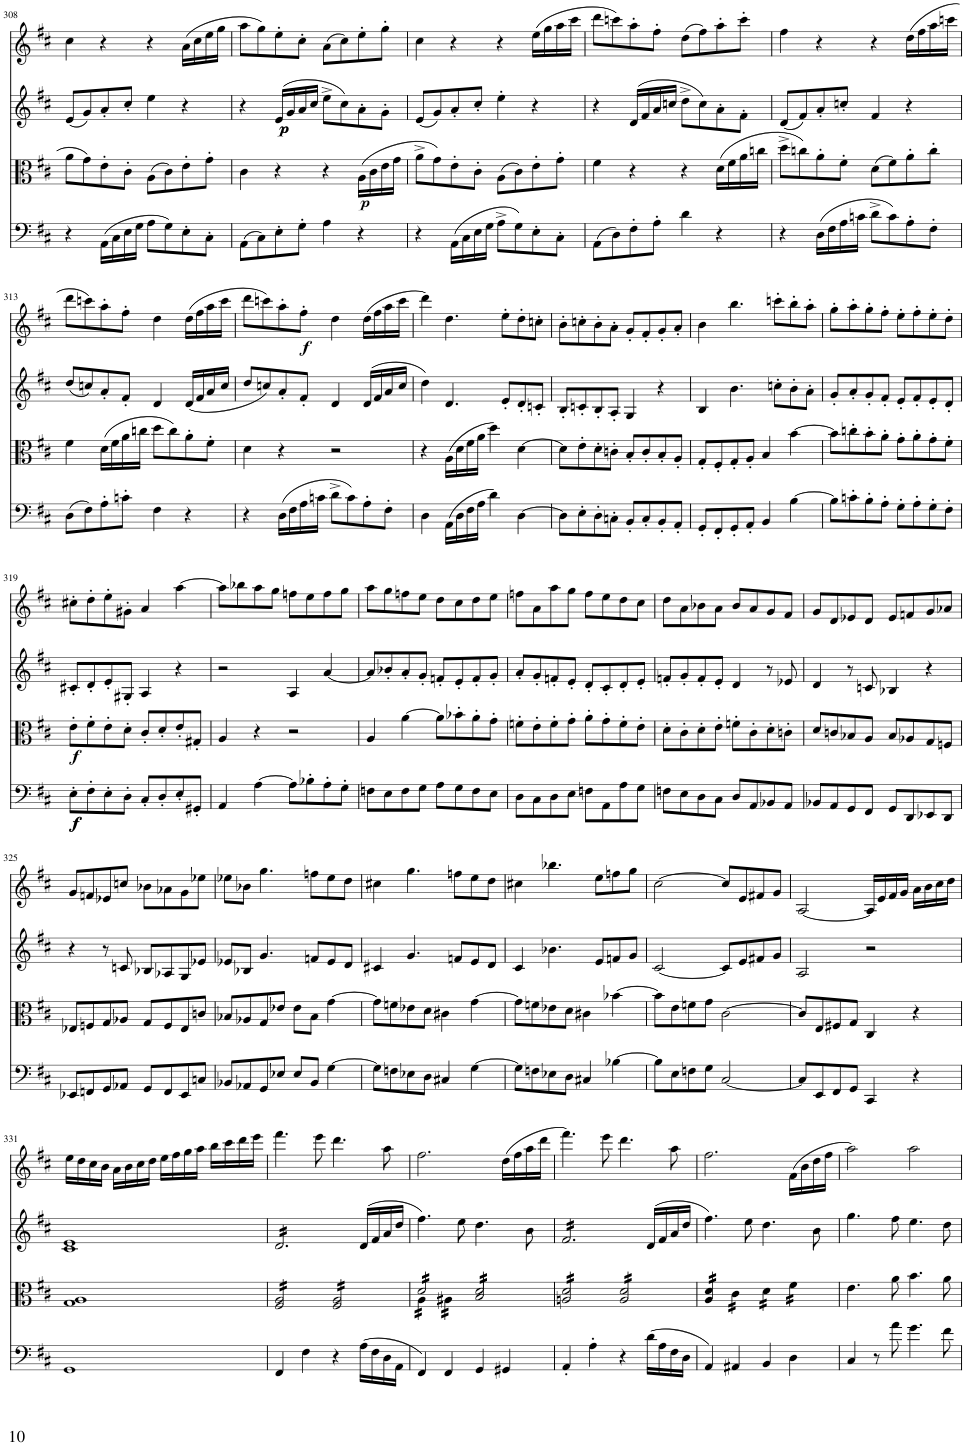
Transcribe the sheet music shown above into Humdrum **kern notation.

**kern	**dynam	**kern	**dynam	**kern	**dynam	**kern	**dynam
*part4	*part4	*part3	*part3	*part2	*part2	*part1	*part1
*staff4	*staff4	*staff3	*staff3	*staff2	*staff2	*staff1	*staff1
*I"Violoncello	*	*I"Viola	*	*I"Violin	*	*I"Violin	*
*I'Vc	*	*I'Vla	*	*I'Vln	*	*I'Vln	*
!!LO:PB:g=z
*clefF4	*	*clefC3	*	*clefG2	*	*clefG2	*
*k[f#c#]	*	*k[f#c#]	*	*k[f#c#]	*	*k[f#c#]	*
*M4/4	*	*M4/4	*	*M4/4	*	*M4/4	*
*met(c)	*	*met(c)	*	*met(c)	*	*met(c)	*
=308	=308	=308	=308	=308	=308	=308	=308
4r	.	8a\L	.	(8e/L	.	4cc#\	.
.	.	8g\	.	8g/)	.	.	.
(16AA\LL	.	8e'\	.	8a'/	.	4r	.
16C#\	.	.	.	.	.	.	.
16E\	.	8c#'\J	.	8cc#'/J	.	.	.
16G\JJ	.	.	.	.	.	.	.
8A\L	.	(8A\L	.	4ee\	.	4r	.
8G\)	.	8c#\)	.	.	.	.	.
8E'\	.	8e'\	.	4r	.	(16a\LL	.
.	.	.	.	.	.	16cc#\	.
8C#'\J	.	8g'\J	.	.	.	16ee\	.
.	.	.	.	.	.	16gg\JJ	.
=309	=309	=309	=309	=309	=309	=309	=309
(8AA\L	.	4c#\	.	4r	.	8aa\L	.
8C#\)	.	.	.	.	.	8gg\)	.
!	!	!	!	!	!LO:DY:b	!	!
!	!	!	!	!	!LO:DY:n=1:b	!	!
8E'\	.	4r	.	(16e/LL	p p	8ee'\	.
.	.	.	.	16g/	.	.	.
8G'\J	.	.	.	16a/	.	8cc#'\J	.
.	.	.	.	16cc#/JJ	.	.	.
4A\	.	4r	.	8ee^\L	.	(8a\L	.
.	.	.	.	8cc#\)	.	8cc#\)	.
!	!	!	!LO:DY:b	!	!	!	!
4r	.	(16A\LL	p	8a'\	.	8ee'\	.
.	.	16c#\	.	.	.	.	.
.	.	16e\	.	8g'\J	.	8gg'\J	.
.	.	16g\JJ	.	.	.	.	.
=310	=310	=310	=310	=310	=310	=310	=310
4r	.	8a^\L	.	(8e/L	.	4cc#\	.
.	.	8g\)	.	8g/)	.	.	.
(16AA\LL	.	8e'\	.	8a'/	.	4r	.
16C#\	.	.	.	.	.	.	.
16E\	.	8c#'\J	.	8cc#'/J	.	.	.
16G\JJ	.	.	.	.	.	.	.
8A^\L	.	(8A\L	.	4ee'\	.	4r	.
8G\)	.	8c#\)	.	.	.	.	.
8E'\	.	8e'\	.	4r	.	(16ee\LL	.
.	.	.	.	.	.	16gg\	.
8C#'\J	.	8g'\J	.	.	.	16aa\	.
.	.	.	.	.	.	16ccc#\JJ	.
=311	=311	=311	=311	=311	=311	=311	=311
(8AA\L	.	4f#\	.	4r	.	8ddd\L	.
8D\)	.	.	.	.	.	8cccn\)	.
8F#'\	.	4r	.	(16d/LL	.	8aa'\	.
.	.	.	.	16f#/	.	.	.
8A'\J	.	.	.	16a/	.	8ff#'\J	.
.	.	.	.	16ccn/JJ	.	.	.
4d\	.	4r	.	8dd^\L	.	(8dd\L	.
.	.	.	.	8cc\)	.	8ff#\)	.
4r	.	(16d\LL	.	8a'\	.	8aa'\	.
.	.	16f#\	.	.	.	.	.
.	.	16a\	.	8f#'\J	.	8ccc'\J	.
.	.	16ccn\JJ	.	.	.	.	.
=312	=312	=312	=312	=312	=312	=312	=312
4r	.	8dd^\L	.	(8d/L	.	4ff#\	.
.	.	8ccn\)	.	8f#/)	.	.	.
(16D\LL	.	8a'\	.	8a'/	.	4r	.
16F#\	.	.	.	.	.	.	.
16A\	.	8f#'\J	.	8ccn'/J	.	.	.
16cn\JJ	.	.	.	.	.	.	.
8d^\L	.	(8d\L	.	4f#/	.	4r	.
8c\)	.	8f#\)	.	.	.	.	.
8A'\	.	8a'\	.	4r	.	(16dd\LL	.
.	.	.	.	.	.	16ff#\	.
8F#'\J	.	8cc'\J	.	.	.	16aa\	.
.	.	.	.	.	.	16cccn\JJ	.
!!LO:LB:g=z
=313	=313	=313	=313	=313	=313	=313	=313
(8D\L	.	4f#\	.	(8dd/L	.	8ddd\L	.
8F#\)	.	.	.	8ccn/)	.	8cccn\)	.
8A'\	.	(16d\LL	.	8a'/	.	8aa'\	.
.	.	16f#\	.	.	.	.	.
8cn'\J	.	16a\	.	8f#'/J	.	8ff#'\J	.
.	.	16ccn\JJ	.	.	.	.	.
4F#\	.	8dd\L	.	4d/	.	4dd\	.
.	.	8cc\)	.	.	.	.	.
4r	.	8a'\	.	(16d/LL	.	(16dd\LL	.
.	.	.	.	16f#/	.	16ff#\	.
.	.	8f#'\J	.	16a/	.	16aa\	.
.	.	.	.	16cc/JJ	.	16ccc\JJ	.
=314	=314	=314	=314	=314	=314	=314	=314
4r	.	4d\	.	8dd/L	.	8ddd\L	.
.	.	.	.	8ccn/)	.	8cccn\)	.
(16D\LL	.	4r	.	8a'/	.	8aa'\	.
16F#\	.	.	.	.	.	.	.
!	!	!	!	!	!	!	!LO:DY:b
16A\	.	.	.	8f#'/J	.	8ff#'\J	f
16cn\JJ	.	.	.	.	.	.	.
8d^\L	.	2r	.	4d/	.	4dd\	.
8c\)	.	.	.	.	.	.	.
8A'\	.	.	.	(16d/LL	.	(16dd\LL	.
.	.	.	.	16f#/	.	16ff#\	.
8F#'\J	.	.	.	16a/	.	16aa\	.
.	.	.	.	16cc/JJ	.	16ccc\JJ	.
=315	=315	=315	=315	=315	=315	=315	=315
4D\	.	4r	.	4dd\)	.	4ddd\)	.
(16AA\LL	.	(16A\LL	.	4.d/	.	4.dd\	.
16D\	.	16d\	.	.	.	.	.
16F#\	.	16f#\	.	.	.	.	.
16A\JJ	.	16a\JJ	.	.	.	.	.
4d\)	.	4dd\)	.	.	.	.	.
.	.	.	.	8e'/L	.	8ee'\L	.
[4D\	.	[4d\	.	8d'/	.	8dd'\	.
.	.	.	.	8cn'/J	.	8ccn'\J	.
=316	=316	=316	=316	=316	=316	=316	=316
8D\L]	.	8d\L]	.	8B'/L	.	8b'\L	.
8E'\	.	8e'\	.	8cn'/	.	8ccn'\	.
8D'\	.	8d'\	.	8B'/	.	8b'\	.
8Cn'\J	.	8cn'\J	.	8A'/J	.	8a'\J	.
8BB'/L	.	8B'/L	.	4G/	.	8g'/L	.
8C'/	.	8c'/	.	.	.	8f#'/	.
8BB'/	.	8B'/	.	4r	.	8g'/	.
8AA'/J	.	8A'/J	.	.	.	8a'/J	.
=317	=317	=317	=317	=317	=317	=317	=317
8GG'/L	.	8G'/L	.	4B/	.	4b\	.
8FF#'/	.	8F#'/	.	.	.	.	.
8GG'/	.	8G'/	.	4.b\	.	4.bb\	.
8AA'/J	.	8A'/J	.	.	.	.	.
4BB/	.	4B/	.	.	.	.	.
.	.	.	.	8ccn'\L	.	8cccn'\L	.
[4B\	.	[4b\	.	8b'\	.	8bb'\	.
.	.	.	.	8a'\J	.	8aa'\J	.
=318	=318	=318	=318	=318	=318	=318	=318
8B\L]	.	8b\L]	.	8g'/L	.	8gg'\L	.
8cn'\	.	8ccn'\	.	8a'/	.	8aa'\	.
8B'\	.	8b'\	.	8g'/	.	8gg'\	.
8A'\J	.	8a'\J	.	8f#'/J	.	8ff#'\J	.
8G'\L	.	8g'\L	.	8e'/L	.	8ee'\L	.
8A'\	.	8a'\	.	8f#'/	.	8ff#'\	.
8G'\	.	8g'\	.	8e'/	.	8ee'\	.
8F#'\J	.	8f#'\J	.	8d'/J	.	8dd'\J	.
!!LO:LB:g=z
=319	=319	=319	=319	=319	=319	=319	=319
!	!LO:DY:b	!	!	!	!	!	!
!	!LO:DY:n=1:b	!	!LO:DY:b	!	!	!	!
8E'\L	f f	8e'\L	f	8c#X'/L	.	8cc#X'\L	.
8F#'\	.	8f#'\	.	8d'/	.	8dd'\	.
8E'\	.	8e'\	.	8e'/	.	8ee'\	.
8D'\J	.	8d'\J	.	8G#X'/J	.	8g#X'\J	.
8C#'/L	.	8c#'/L	.	4A/	.	4a/	.
8D'/	.	8d'/	.	.	.	.	.
8E'/	.	8e'/	.	4r	.	[4aa\	.
8GG#X'/J	.	8G#X'/J	.	.	.	.	.
=320	=320	=320	=320	=320	=320	=320	=320
4AA/	.	4A/	.	2r	.	8aa\L]	.
.	.	.	.	.	.	8bb-X\	.
[4A\	.	4r	.	.	.	8aa\	.
.	.	.	.	.	.	8gg\J	.
8A\L]	.	2r	.	4A/	.	8ffn\L	.
8B-X'\	.	.	.	.	.	8ee\	.
8A'\	.	.	.	[4a/	.	8ff\	.
8G'\J	.	.	.	.	.	8gg\J	.
=321	=321	=321	=321	=321	=321	=321	=321
8Fn\L	.	4A/	.	8a/L]	.	8aa\L	.
8E\	.	.	.	8b-X'/	.	8gg\	.
8F\	.	[4a\	.	8a'/	.	8ffn\	.
8G\J	.	.	.	8g'/J	.	8ee\J	.
8A\L	.	8a\L]	.	8fn'/L	.	8dd\L	.
8G\	.	8b-X'\	.	8e'/	.	8cc#\	.
8F\	.	8a'\	.	8f'/	.	8dd\	.
8E\J	.	8g'\J	.	8g'/J	.	8ee\J	.
=322	=322	=322	=322	=322	=322	=322	=322
8D\L	.	8fn'\L	.	8a'/L	.	8ffn\L	.
8C#\	.	8e'\	.	8g'/	.	8a\	.
8D\	.	8f'\	.	8fn'/	.	8aa\	.
8E\J	.	8g'\J	.	8e'/J	.	8gg\J	.
8Fn\L	.	8a'\L	.	8d'/L	.	8ff\L	.
8AA\	.	8g'\	.	8c#'/	.	8ee\	.
8A\	.	8f'\	.	8d'/	.	8dd\	.
8G\J	.	8e'\J	.	8e'/J	.	8cc#\J	.
=323	=323	=323	=323	=323	=323	=323	=323
8Fn\L	.	8d'\L	.	8fn'/L	.	8dd\L	.
8E\	.	8c#'\	.	8g'/	.	8a\	.
8D\	.	8d'\	.	8f'/	.	8b-X\	.
8C#\J	.	8e'\J	.	8e'/J	.	8a\J	.
8D/L	.	8fn'\L	.	4d/	.	8b-/L	.
8AA/	.	8c#'\	.	.	.	8a/	.
8BB-X/	.	8d'\	.	8r	.	8g/	.
8AA/J	.	8cn'\J	.	8e-X/	.	8f#/J	.
=324	=324	=324	=324	=324	=324	=324	=324
8BB-X/L	.	8d/L	.	4d/	.	8g/L	.
8AA/	.	8cn/	.	.	.	8d/	.
8GG/	.	8B-X/	.	8r	.	8e-X/	.
8FF#/J	.	8A/J	.	8cn/	.	8d/J	.
8GG/L	.	8B-/L	.	4B-X/	.	8e-/L	.
8DD/	.	8A-X/	.	.	.	8fn/	.
8EE-X/	.	8G/	.	4r	.	8g/	.
8DD/J	.	8Fn/J	.	.	.	8a-X/J	.
!!LO:LB:g=z
=325	=325	=325	=325	=325	=325	=325	=325
8EE-X/L	.	8E-X/L	.	4r	.	8g/L	.
8FFn/	.	8Fn/	.	.	.	8fn/	.
8GG/	.	8G/	.	8r	.	8e-X/	.
8AA-X/J	.	8A-X/J	.	8cn/	.	8ccn/J	.
8GG/L	.	8G/L	.	8B-X/L	.	8b-X\L	.
8FF/	.	8F/	.	8A-X/	.	8a-X\	.
8EE-/	.	8E-/	.	8G/	.	8g\	.
8Cn/J	.	8cn/J	.	8e-X/J	.	8ee-X\J	.
=326	=326	=326	=326	=326	=326	=326	=326
8BB-X/L	.	8B-X/L	.	8e-X/L	.	8ee-X\L	.
8AA-X/	.	8A-X/	.	8B-X/J	.	8b-X\J	.
8GG/	.	8G/	.	4.g/	.	4.gg\	.
8E-X/J	.	8e-X/J	.	.	.	.	.
8E-/L	.	8e-\L	.	.	.	.	.
8BB-/J	.	8B-\J	.	8fn/L	.	8ffn\L	.
[4G\	.	[4g\	.	8e-/	.	8ee-\	.
.	.	.	.	8d/J	.	8dd\J	.
=327	=327	=327	=327	=327	=327	=327	=327
8G\L]	.	8g\L]	.	4c#X/	.	4cc#X\	.
8Fn\	.	8fn\	.	.	.	.	.
8E-X\	.	8e-X\	.	4.g/	.	4.gg\	.
8D\J	.	8d\J	.	.	.	.	.
4C#X/	.	4c#X\	.	.	.	.	.
.	.	.	.	8fn/L	.	8ffn\L	.
[4G\	.	[4g\	.	8e/	.	8ee\	.
.	.	.	.	8d/J	.	8dd\J	.
=328	=328	=328	=328	=328	=328	=328	=328
8G\L]	.	8g\L]	.	4c#/	.	4cc#X\	.
8Fn\	.	8fn\	.	.	.	.	.
8E-X\	.	8e-X\	.	4.b-X\	.	4.bb-X\	.
8D\J	.	8d\J	.	.	.	.	.
4C#X/	.	4c#X\	.	.	.	.	.
.	.	.	.	8e/L	.	8ee\L	.
[4B-X\	.	[4b-X\	.	8fn/	.	8ffn\	.
.	.	.	.	8g/J	.	8gg\J	.
=329	=329	=329	=329	=329	=329	=329	=329
8B-\L]	.	8b-\L]	.	[2c#/	.	[2cc#\	.
8E\	.	8e\	.	.	.	.	.
8Fn\	.	8fn\	.	.	.	.	.
8G\J	.	8g\J	.	.	.	.	.
[2C#/	.	[2c#\	.	8c#/L]	.	8cc#/L]	.
.	.	.	.	8e/	.	8e/	.
.	.	.	.	8f#X/	.	8f#X/	.
.	.	.	.	8g/J	.	8g/J	.
=330	=330	=330	=330	=330	=330	=330	=330
8C#/L]	.	8c#/L]	.	2A/	.	[2A/	.
8EE/	.	8E/	.	.	.	.	.
8FF#/	.	8F#X/	.	.	.	.	.
8GG/J	.	8G/J	.	.	.	.	.
4CC#/	.	4C#/	.	2r	.	16A/LL]	.
.	.	.	.	.	.	16e/	.
.	.	.	.	.	.	16f#/	.
.	.	.	.	.	.	16g/JJ	.
4r	.	4r	.	.	.	16a\LL	.
.	.	.	.	.	.	16b\	.
.	.	.	.	.	.	16cc#\	.
.	.	.	.	.	.	16dd\JJ	.
!!LO:LB:g=z
=331	=331	=331	=331	=331	=331	=331	=331
1GG	.	1G 1A	.	1c# 1e	.	16ee\LL	.
.	.	.	.	.	.	16dd\	.
.	.	.	.	.	.	16cc#\	.
.	.	.	.	.	.	16b\JJ	.
.	.	.	.	.	.	16a\LL	.
.	.	.	.	.	.	16b\	.
.	.	.	.	.	.	16cc#\	.
.	.	.	.	.	.	16dd\JJ	.
.	.	.	.	.	.	16ee\LL	.
.	.	.	.	.	.	16ff#\	.
.	.	.	.	.	.	16gg\	.
.	.	.	.	.	.	16aa\JJ	.
.	.	.	.	.	.	16bb\LL	.
.	.	.	.	.	.	16ccc#\	.
.	.	.	.	.	.	16ddd\	.
.	.	.	.	.	.	16eee\JJ	.
=332	=332	=332	=332	=332	=332	=332	=332
*	*	*tremolo	*	*	*	*	*
*	*	*	*	*tremolo	*	*	*
4FF#/	.	16F#/ 16A/LL	.	16d/LL	.	4.fff#\	.
.	.	16F#/ 16A/	.	16d/	.	.	.
.	.	16F#/ 16A/	.	16d/	.	.	.
.	.	16F#/ 16A/	.	16d/	.	.	.
4F#\	.	16F#/ 16A/	.	16d/	.	.	.
.	.	16F#/ 16A/	.	16d/	.	.	.
.	.	16F#/ 16A/	.	16d/	.	8eee\	.
.	.	16F#/ 16A/JJ	.	16d/	.	.	.
4r	.	16F#/ 16A/LL	.	16d/	.	4.ddd\	.
.	.	16F#/ 16A/	.	16d/	.	.	.
.	.	16F#/ 16A/	.	16d/	.	.	.
.	.	16F#/ 16A/	.	16d/JJ	.	.	.
*	*	*	*	*Xtremolo	*	*	*
(16A\LL	.	16F#/ 16A/	.	(16d/LL	.	.	.
16F#\	.	16F#/ 16A/	.	16f#/	.	.	.
16D\	.	16F#/ 16A/	.	16a/	.	8aa\	.
16AA\JJ	.	16F#/ 16A/JJ	.	16dd/JJ	.	.	.
=333	=333	=333	=333	=333	=333	=333	=333
*	*	*^	*	*	*	*	*
4FF#/)	.	16d/LL	16A\LL	.	4.ff#\)	.	2.ff#\	.
.	.	16d/	16A\	.	.	.	.	.
.	.	16d/	16A\	.	.	.	.	.
.	.	16d/	16A\JJ	.	.	.	.	.
4FF#/	.	16d/	16A#X\LL	.	.	.	.	.
.	.	16d/	16A#X\	.	.	.	.	.
.	.	16d/	16A#X\	.	8ee\	.	.	.
.	.	16d/JJ	16A#X\JJ	.	.	.	.	.
4GG/	.	16d/LL	2B/	.	4.dd\	.	.	.
.	.	16d/	.	.	.	.	.	.
.	.	16d/	.	.	.	.	.	.
.	.	16d/	.	.	.	.	.	.
4GG#X/	.	16d/	.	.	.	.	(16dd\LL	.
.	.	16d/	.	.	.	.	16ff#\	.
.	.	16d/	.	.	8b\	.	16aa\	.
.	.	16d/JJ	.	.	.	.	16ddd\JJ	.
*	*	*v	*v	*	*	*	*	*
=334	=334	=334	=334	=334	=334	=334	=334
*	*	*	*	*tremolo	*	*	*
4AA'/	.	16An/ 16d/LL	.	16f#/LL	.	4.fff#\)	.
.	.	16An/ 16d/	.	16f#/	.	.	.
.	.	16An/ 16d/	.	16f#/	.	.	.
.	.	16An/ 16d/	.	16f#/	.	.	.
4A'\	.	16An/ 16d/	.	16f#/	.	.	.
.	.	16An/ 16d/	.	16f#/	.	.	.
.	.	16An/ 16d/	.	16f#/	.	8eee\	.
.	.	16An/ 16d/JJ	.	16f#/	.	.	.
4r	.	16A/ 16d/LL	.	16f#/	.	4.ddd\	.
.	.	16A/ 16d/	.	16f#/	.	.	.
.	.	16A/ 16d/	.	16f#/	.	.	.
.	.	16A/ 16d/	.	16f#/JJ	.	.	.
*	*	*	*	*Xtremolo	*	*	*
(16d\LL	.	16A/ 16d/	.	(16d/LL	.	.	.
16A\	.	16A/ 16d/	.	16f#/	.	.	.
16F#\	.	16A/ 16d/	.	16a/	.	8aa\	.
16D\JJ	.	16A/ 16d/JJ	.	16dd/JJ	.	.	.
=335	=335	=335	=335	=335	=335	=335	=335
4AA/)	.	16A/ 16d/LL	.	4.ff#\)	.	2.ff#\	.
.	.	16A/ 16d/	.	.	.	.	.
.	.	16A/ 16d/	.	.	.	.	.
.	.	16A/ 16d/JJ	.	.	.	.	.
4AA#X/	.	16c#\LL	.	.	.	.	.
.	.	16c#\	.	.	.	.	.
.	.	16c#\	.	8ee\	.	.	.
.	.	16c#\JJ	.	.	.	.	.
4BB/	.	16d\LL	.	4.dd\	.	.	.
.	.	16d\	.	.	.	.	.
.	.	16d\	.	.	.	.	.
.	.	16d\JJ	.	.	.	.	.
4D\	.	16f#\LL	.	.	.	(16f#\LL	.
.	.	16f#\	.	.	.	16b\	.
.	.	16f#\	.	8b\	.	16dd\	.
.	.	16f#\JJ	.	.	.	16ff#\JJ	.
*	*	*Xtremolo	*	*	*	*	*
=336	=336	=336	=336	=336	=336	=336	=336
4C#/	.	4.e\	.	4.gg\	.	2aa\)	.
8r	.	.	.	.	.	.	.
8a\	.	8a\	.	8ff#\	.	.	.
4.g\	.	4.b\	.	4.ee\	.	2aa\	.
8f#\	.	8a\	.	8dd\	.	.	.
=	=	=	=	=	=	=	=
*-	*-	*-	*-	*-	*-	*-	*-
